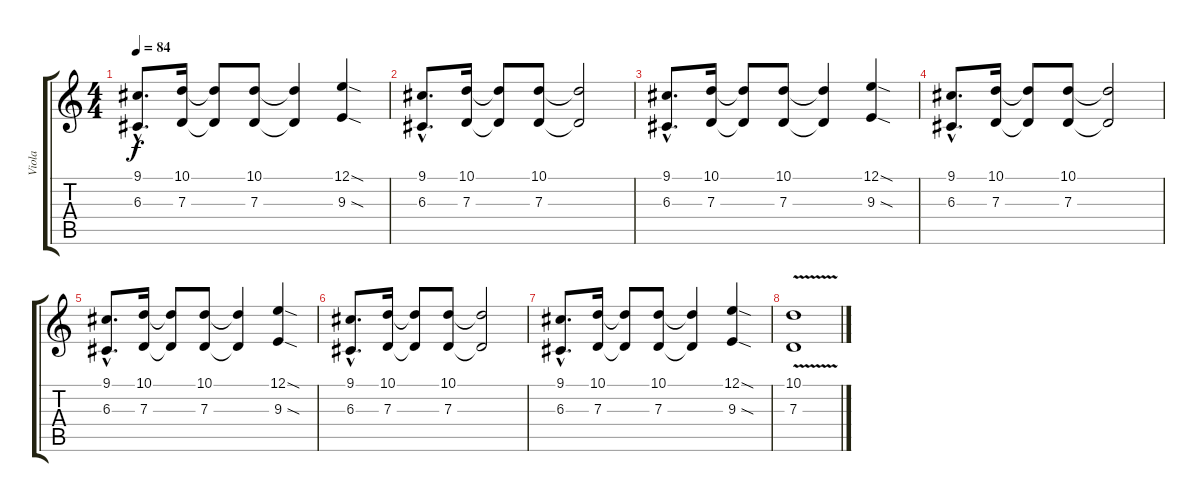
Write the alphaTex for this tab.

\track ("Viola" "Viola") {instrument viola}
\staff {score tabs}
\tuning (E4 B3 G3 D3 A2 E2) {hide}
\ts (4 4)
\tempo 84
\clef g2
\ks c
(9.1{hac} 6.3{hac}).8{d dy f instrument viola} (10.1 7.3).16 (10.1{t} 7.3{t}).8 (10.1 7.3).8 (10.1{t} 7.3{t}).4 (12.1{sod} 9.3{sod}).4 |
(9.1{hac} 6.3{hac}).8{d} (10.1 7.3).16 (10.1{t} 7.3{t}).8 (10.1 7.3).8 (10.1{t} 7.3{t}).2 |
(9.1{hac} 6.3{hac}).8{d} (10.1 7.3).16 (10.1{t} 7.3{t}).8 (10.1 7.3).8 (10.1{t} 7.3{t}).4 (12.1{sod} 9.3{sod}).4 |
(9.1{hac} 6.3{hac}).8{d} (10.1 7.3).16 (10.1{t} 7.3{t}).8 (10.1 7.3).8 (10.1{t} 7.3{t}).2 |
(9.1{hac} 6.3{hac}).8{d} (10.1 7.3).16 (10.1{t} 7.3{t}).8 (10.1 7.3).8 (10.1{t} 7.3{t}).4 (12.1{sod} 9.3{sod}).4 |
(9.1{hac} 6.3{hac}).8{d} (10.1 7.3).16 (10.1{t} 7.3{t}).8 (10.1 7.3).8 (10.1{t} 7.3{t}).2 |
(9.1{hac} 6.3{hac}).8{d} (10.1 7.3).16 (10.1{t} 7.3{t}).8 (10.1 7.3).8 (10.1{t} 7.3{t}).4 (12.1{sod} 9.3{sod}).4 |
(10.1{v} 7.3).1
